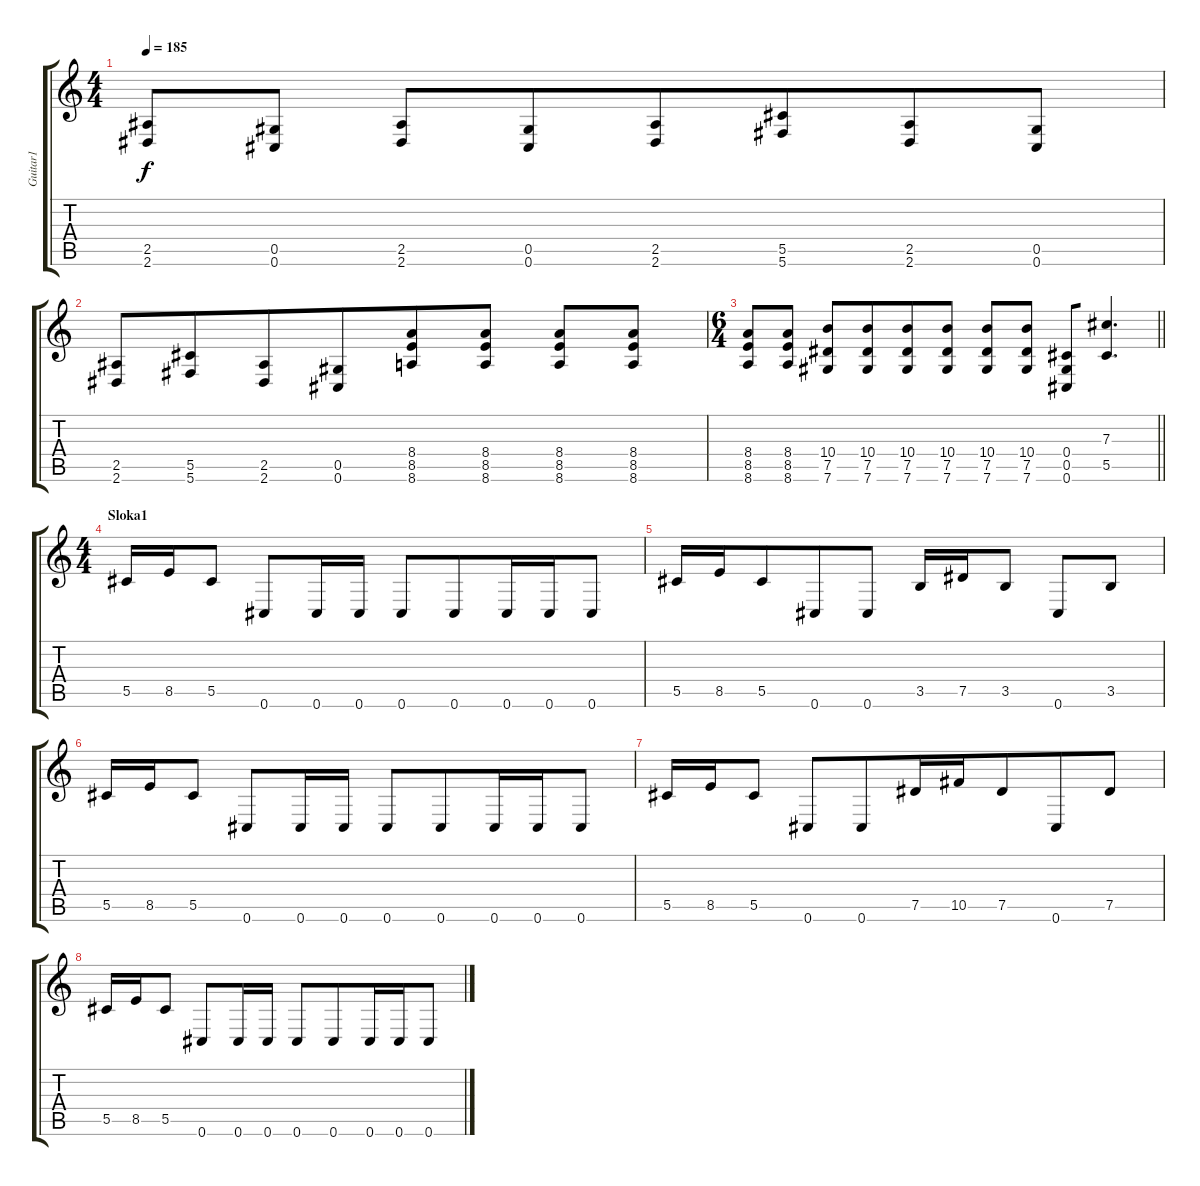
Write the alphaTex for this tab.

\track ("Guitar1" "Guitar1") {instrument distortionguitar}
\staff {score tabs}
\tuning (Eb4 Bb3 Gb3 Db3 Ab2 Db2) {hide}
\ts (4 4)
\tempo 185
\clef g2
\ks c
(2.5 2.6).8{dy f} (0.5 0.6).8 (2.5 2.6).8 (0.5 0.6).8{beam merge} (2.5 2.6).8{beam merge} (5.5 5.6).8{beam merge} (2.5 2.6).8 (0.5 0.6).8 |
(2.5 2.6).8 (5.5 5.6).8{beam merge} (2.5 2.6).8 (0.5 0.6).8{beam merge} (8.4 8.5 8.6).8 (8.4 8.5 8.6).8 (8.4 8.5 8.6).8 (8.4 8.5 8.6).8 |
\ts (6 4)
\barLineRight lightlight
(8.4 8.5 8.6).8 (8.4 8.5 8.6).8 (10.4 7.5 7.6).8 (10.4 7.5 7.6).8{beam merge} (10.4 7.5 7.6).8 (10.4 7.5 7.6).8 (10.4 7.5 7.6).8 (10.4 7.5 7.6).8 (0.4 0.5 0.6).8{beam merge} (7.3 5.5).4{d} |
\ts (4 4)
\section ("" "Sloka1")
5.5.16 8.5.16{beam merge} 5.5.8 0.6.8 0.6.16{beam merge} 0.6.16 0.6.8 0.6.8{beam merge} 0.6.16 0.6.16 0.6.8 |
5.5.16 8.5.16{beam merge} 5.5.8{beam merge} 0.6.8{beam merge} 0.6.8 3.5.16 7.5.16 3.5.8 0.6.8 3.5.8 |
5.5.16 8.5.16{beam merge} 5.5.8 0.6.8 0.6.16{beam merge} 0.6.16 0.6.8 0.6.8{beam merge} 0.6.16 0.6.16 0.6.8 |
5.5.16 8.5.16{beam merge} 5.5.8 0.6.8 0.6.8{beam merge} 7.5.16 10.5.16 7.5.8{beam merge} 0.6.8 7.5.8 |
5.5.16 8.5.16{beam merge} 5.5.8 0.6.8 0.6.16{beam merge} 0.6.16 0.6.8 0.6.8{beam merge} 0.6.16 0.6.16 0.6.8
